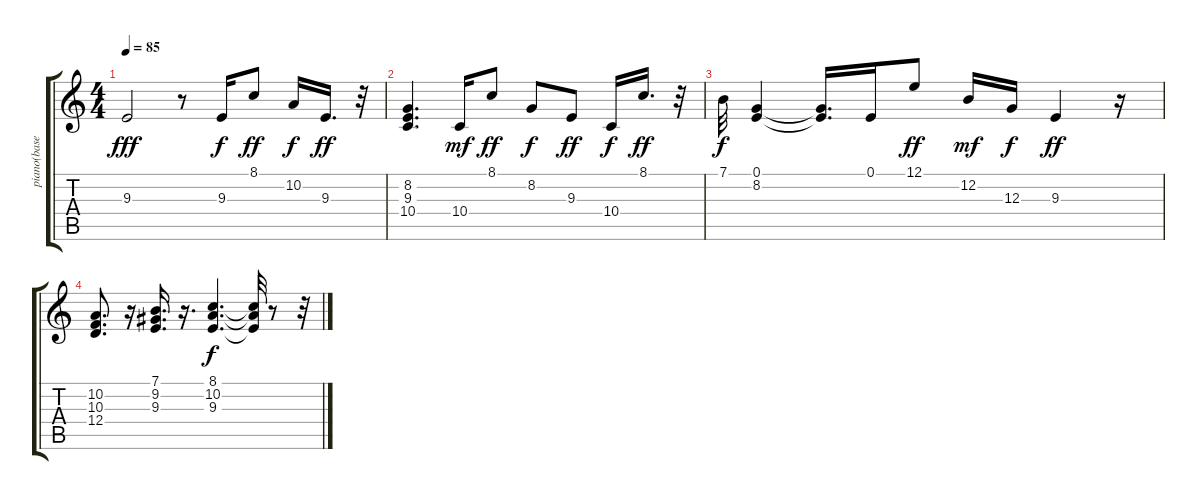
\track ("piano(base)" "piano(base") {instrument brightacousticpiano}
\staff {score tabs}
\tuning (E4 B3 G3 D3 A2 E2) {hide}
\ts (4 4)
\tempo 85
\clef g2
\ks c
9.3.2{dy fff} r.8 9.3.16{dy f} 8.1.8{dy ff} 10.2.16{dy f} 9.3.16{d dy ff} r.32 |
(8.2 9.3 10.4).4{d} 10.4.16{dy mf} 8.1.8{dy ff} 8.2.8{dy f} 9.3.8{dy ff} 10.4.16{dy f} 8.1.16{d dy ff} r.32 |
7.1.32{dy f} (0.1 8.2).4 (0.1{t} 8.2{t}).16{d} 0.1.16 12.1.8{dy ff} 12.2.16{dy mf} 12.3.16{dy f} 9.3.4{dy ff} r.16 |
(10.2 10.3 12.4).8{d} r.16 (7.1 9.2 9.3).16{d} r.16{d} (8.1 10.2 9.3).4{d dy f} (8.1{t} 10.2{t} 9.3{t}).32 r.8 r.32
